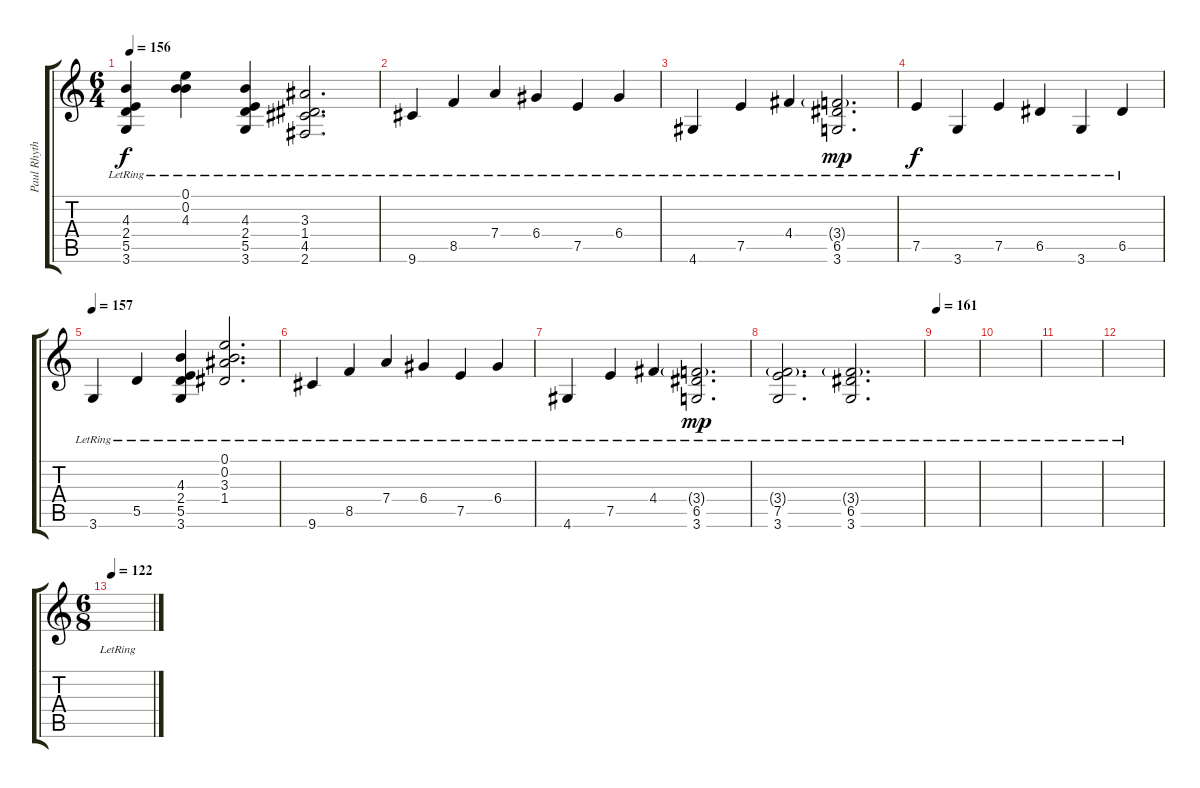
\track ("Paul Rhythm 2" "Paul Rhyth") {instrument electricguitarclean}
\staff {score tabs}
\tuning (E4 B3 G3 D3 A2 E2) {hide}
\ts (6 4)
\tempo 156
\clef g2
\ks c
(4.3{lr} 2.4{lr} 5.5{lr} 3.6{lr}).4{dy f} (0.1{lr} 0.2{lr} 4.3{lr}).4 (4.3{lr} 2.4{lr} 5.5{lr} 3.6{lr}).4 (3.3{lr} 1.4{lr} 4.5{lr} 2.6{lr}).2{d} |
9.6{lr}.4 8.5{lr}.4 7.4{lr}.4 6.4{lr}.4 7.5{lr}.4 6.4{lr}.4 |
4.6{lr}.4 7.5{lr}.4 4.4{lr}.4 (3.4{g lr} 6.5{lr} 3.6{lr}).2{d dy mp} |
7.5{lr}.4{dy f} 3.6{lr}.4 7.5{lr}.4 6.5{lr}.4 3.6{lr}.4 6.5{lr}.4 |
\tempo 157
3.6{lr}.4 5.5{lr}.4 (4.3{lr} 2.4{lr} 5.5{lr} 3.6{lr}).4 (0.1{lr} 0.2{lr} 3.3{lr} 1.4{lr}).2{d} |
9.6{lr}.4 8.5{lr}.4 7.4{lr}.4 6.4{lr}.4 7.5{lr}.4 6.4{lr}.4 |
4.6{lr}.4 7.5{lr}.4 4.4{lr}.4 (3.4{g lr} 6.5{lr} 3.6{lr}).2{d dy mp} |
(3.4{g lr} 7.5{lr} 3.6{lr}).2{d} (3.4{g lr} 6.5{lr} 3.6{lr}).2{d} |
\tempo 161
|
|
|
|
\ts (6 8)
\tempo 122
